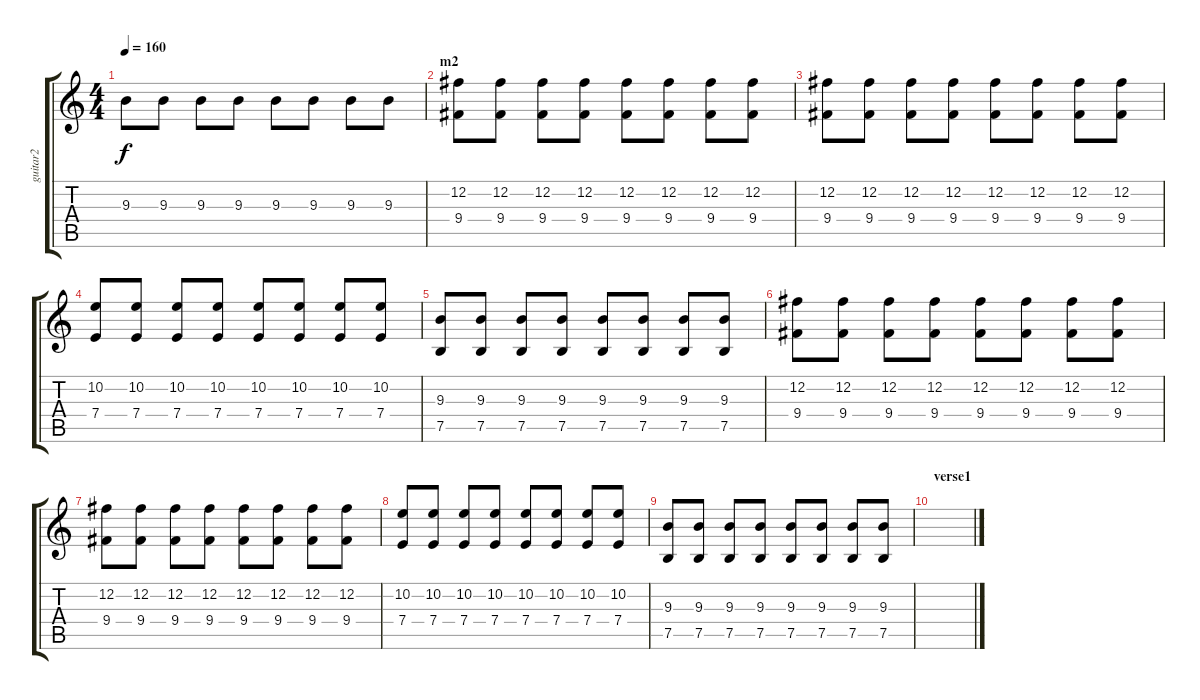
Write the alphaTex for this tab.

\track ("guitar2" "guitar2") {instrument distortionguitar}
\staff {score tabs}
\tuning (B3 Gb3 D3 A2 E2 B1) {hide}
\ts (4 4)
\tempo 160
\clef g2
\ks c
9.3.8{dy f} 9.3.8 9.3.8 9.3.8 9.3.8 9.3.8 9.3.8 9.3.8 |
\section ("" "m2")
(12.2 9.4).8 (12.2 9.4).8 (12.2 9.4).8 (12.2 9.4).8 (12.2 9.4).8 (12.2 9.4).8 (12.2 9.4).8 (12.2 9.4).8 |
(12.2 9.4).8 (12.2 9.4).8 (12.2 9.4).8 (12.2 9.4).8 (12.2 9.4).8 (12.2 9.4).8 (12.2 9.4).8 (12.2 9.4).8 |
(10.2 7.4).8 (10.2 7.4).8 (10.2 7.4).8 (10.2 7.4).8 (10.2 7.4).8 (10.2 7.4).8 (10.2 7.4).8 (10.2 7.4).8 |
(9.3 7.5).8 (9.3 7.5).8 (9.3 7.5).8 (9.3 7.5).8 (9.3 7.5).8 (9.3 7.5).8 (9.3 7.5).8 (9.3 7.5).8 |
(12.2 9.4).8 (12.2 9.4).8 (12.2 9.4).8 (12.2 9.4).8 (12.2 9.4).8 (12.2 9.4).8 (12.2 9.4).8 (12.2 9.4).8 |
(12.2 9.4).8 (12.2 9.4).8 (12.2 9.4).8 (12.2 9.4).8 (12.2 9.4).8 (12.2 9.4).8 (12.2 9.4).8 (12.2 9.4).8 |
(10.2 7.4).8 (10.2 7.4).8 (10.2 7.4).8 (10.2 7.4).8 (10.2 7.4).8 (10.2 7.4).8 (10.2 7.4).8 (10.2 7.4).8 |
(9.3 7.5).8 (9.3 7.5).8 (9.3 7.5).8 (9.3 7.5).8 (9.3 7.5).8 (9.3 7.5).8 (9.3 7.5).8 (9.3 7.5).8 |
\section ("" "verse1")
